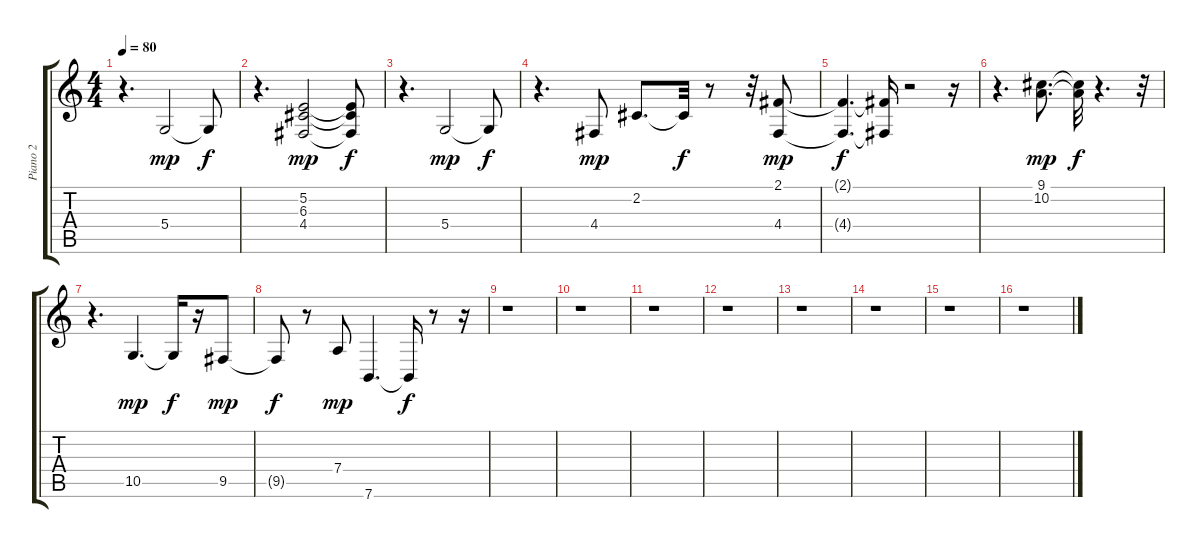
\track ("Piano 2" "Piano 2") {instrument acousticgrandpiano}
\staff {score tabs}
\tuning (E4 B3 G3 D3 A2 E2) {hide}
\ts (4 4)
\tempo 80
\clef g2
\ks c
r.4{d dy mp instrument acousticgrandpiano} 5.4.2 5.4{t}.8{dy f} |
r.4{d} (5.2 6.3 4.4).2{dy mp} (5.2{t} 6.3{t} 4.4{t}).8{dy f} |
r.4{d} 5.4.2{dy mp} 5.4{t}.8{dy f} |
r.4{d} 4.4.8{dy mp} 2.2.8{d} 2.2{t}.32{dy f} r.8 r.32 (2.1 4.4).8{dy mp} |
(2.1{t} 4.4{t}).4{d dy f} (2.1{t} 4.4{t}).16 r.2 r.16 |
r.4{d} (9.1 10.2).8{d dy mp} (9.1{t} 10.2{t}).32{dy f} r.4{d} r.32 |
r.4{d} 10.5.4{d dy mp} 10.5{t}.16{dy f} r.16 9.5.8{dy mp} |
9.5{t}.8{dy f} r.8 7.4.8{dy mp} 7.6.4{d} 7.6{t}.16{dy f} r.8 r.16 |
r.1 |
r.1 |
r.1 |
r.1 |
r.1 |
r.1 |
r.1 |
r.1
